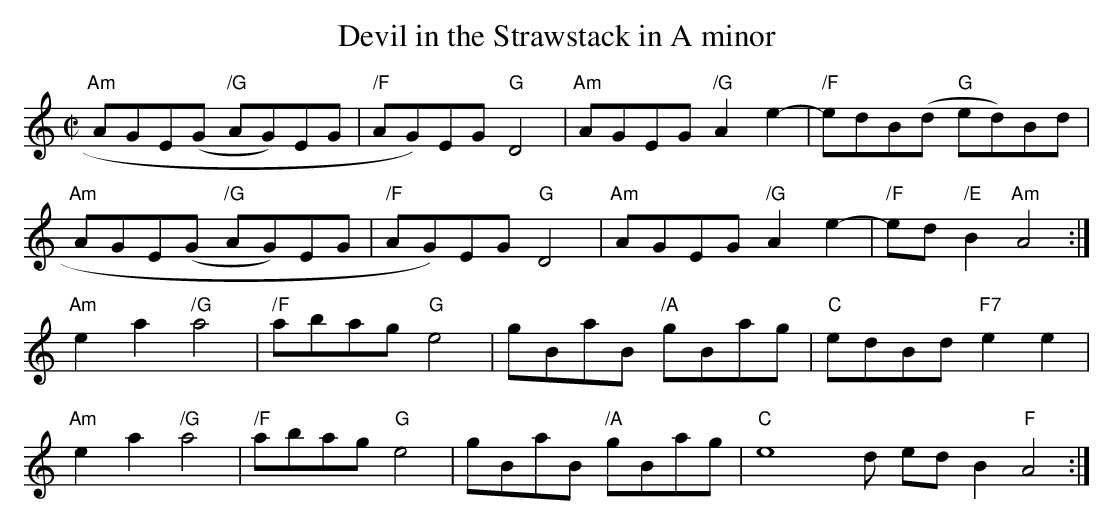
X:1
T:Devil in the Strawstack in A minor
M:C|
L:1/8
K:Am
"Am"AGE(G "/G"AG)EG|"/F"AG)EG "G"D4|"Am"AGEG "/G"A2 e2-|"/F"edB(d "G"ed)Bd|!
"Am"AGE(G "/G"AG)EG|"/F"AG)EG "G"D4|"Am"AGEG "/G"A2 e2-|"/F"ed"/E"B2 "Am"A4:|]!
"Am"e2a2"/G"a4|"/F"abag "G"e4|gBaB "/A"gBag|"C"edBd "F7"e2e2|!
"Am"e2a2"/G"a4|"/F"abag "G"e4|gBaB "/A"gBag|"C" e8d edB2 "F"A4:|]!
